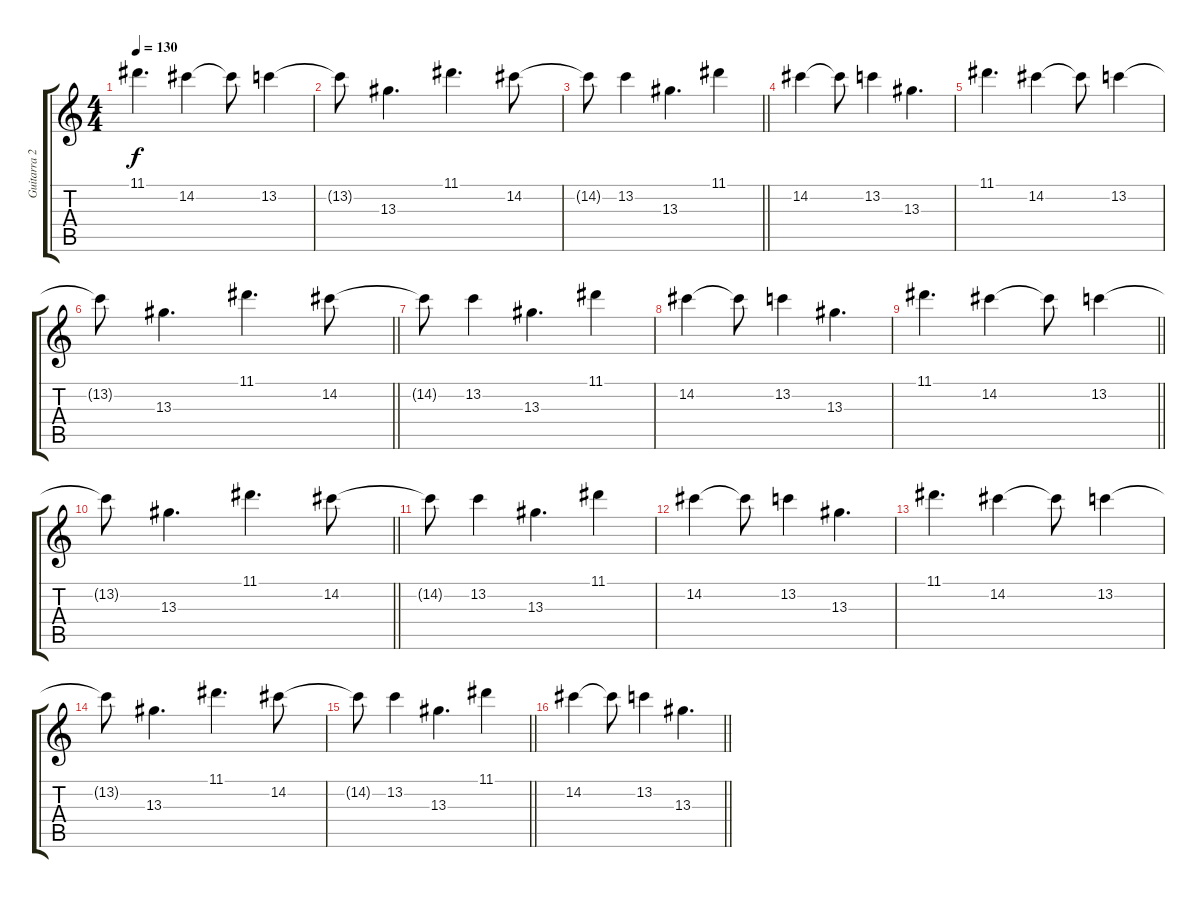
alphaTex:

\track ("Guitarra 2" "Guitarra 2") {instrument electricguitarjazz}
\staff {score tabs}
\tuning (E4 B3 G3 D3 A2 E2) {hide}
\ts (4 4)
\section ("" "")
\tempo 130
\clef g2
\ks c
11.1.4{d dy f} 14.2.4 14.2{t}.8 13.2.4 |
13.2{t}.8 13.3.4{d} 11.1.4{d} 14.2.8 |
\barLineRight lightlight
14.2{t}.8 13.2.4 13.3.4{d} 11.1.4 |
14.2.4 14.2{t}.8 13.2.4 13.3.4{d} |
11.1.4{d} 14.2.4 14.2{t}.8 13.2.4 |
\barLineRight lightlight
13.2{t}.8 13.3.4{d} 11.1.4{d} 14.2.8 |
14.2{t}.8 13.2.4 13.3.4{d} 11.1.4 |
14.2.4 14.2{t}.8 13.2.4 13.3.4{d} |
\barLineRight lightlight
11.1.4{d} 14.2.4 14.2{t}.8 13.2.4 |
\barLineRight lightlight
13.2{t}.8 13.3.4{d} 11.1.4{d} 14.2.8 |
\section ("" "")
14.2{t}.8 13.2.4 13.3.4{d} 11.1.4 |
14.2.4 14.2{t}.8 13.2.4 13.3.4{d} |
11.1.4{d} 14.2.4 14.2{t}.8 13.2.4 |
13.2{t}.8 13.3.4{d} 11.1.4{d} 14.2.8 |
\barLineRight lightlight
14.2{t}.8 13.2.4 13.3.4{d} 11.1.4 |
\barLineRight lightlight
14.2.4 14.2{t}.8 13.2.4 13.3.4{d}
